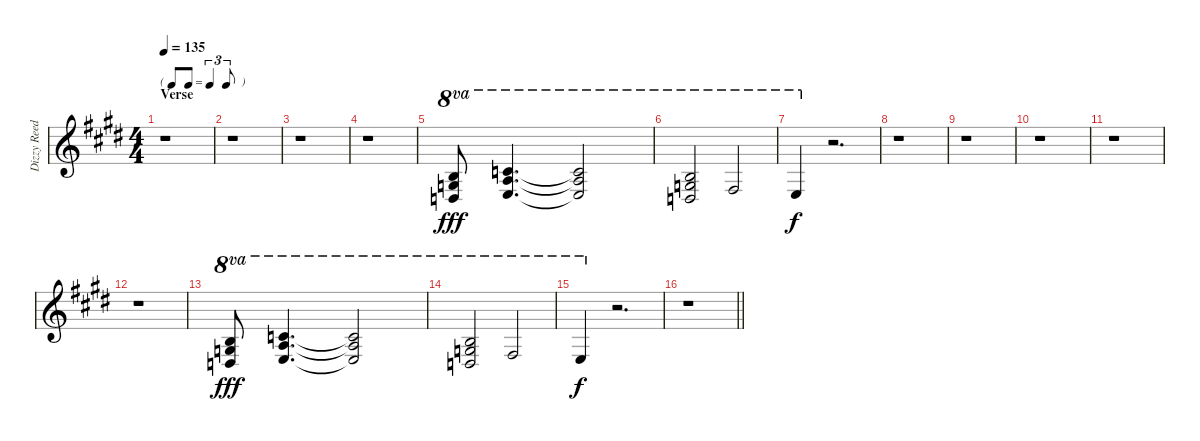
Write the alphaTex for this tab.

\track ("Dizzy Reed - Keyboards" "Dizzy Reed") {instrument drawbarorgan}
\staff {score}
\tuning (E4 B3 G3 D3 A2 E2) {hide}
\ts (4 4)
\tf triplet8th
\section ("" "Verse")
\tempo 135
\clef g2
\ks e
r.1{dy f} |
r.1 |
r.1 |
r.1 |
(7.1 8.2 7.3).8{ot 8va dy fff} (8.1 10.2 9.3).4{d ot 8va} (8.1{t} 10.2{t} 9.3{t}).2{ot 8va} |
(7.1 8.2 7.3).2{ot 8va} 7.2.2{ot 8va} |
9.3.4{ot 8va dy f} r.2{d} |
r.1 |
r.1 |
r.1 |
r.1 |
r.1 |
(7.1 8.2 7.3).8{ot 8va dy fff} (8.1 10.2 9.3).4{d ot 8va} (8.1{t} 10.2{t} 9.3{t}).2{ot 8va} |
(7.1 8.2 7.3).2{ot 8va} 7.2.2{ot 8va} |
9.3.4{ot 8va dy f} r.2{d} |
\barLineRight lightlight
r.1
